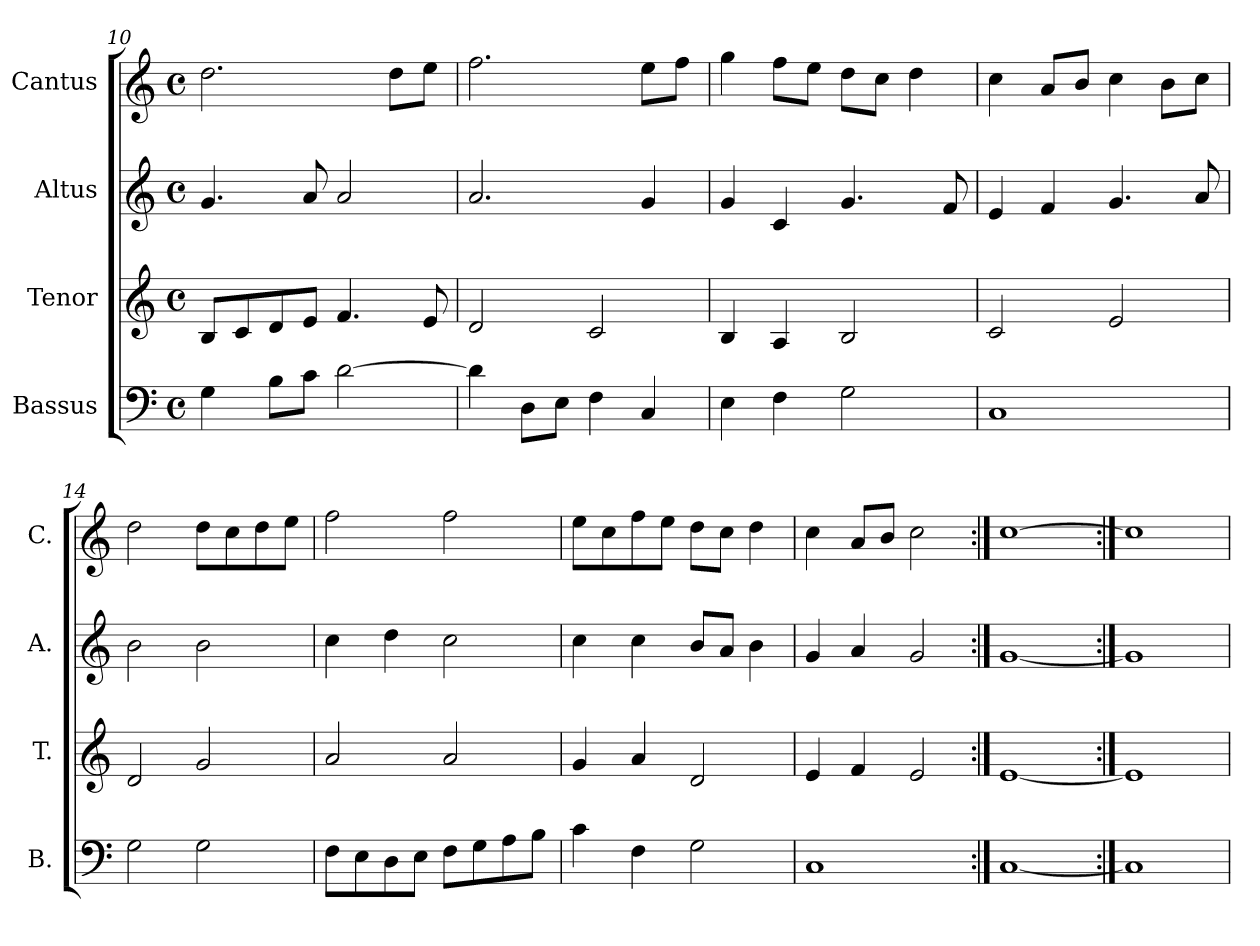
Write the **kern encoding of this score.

**kern	**kern	**kern	**kern
*part4	*part3	*part2	*part1
*staff4	*staff3	*staff2	*staff1
*I"Bassus	*I"Tenor	*I"Altus	*I"Cantus
*I'B.	*I'T.	*I'A.	*I'C.
!!LO:LB:g=z
*clefF4	*clefG2	*clefG2	*clefG2
*k[]	*k[]	*k[]	*k[]
*C:	*C:	*C:	*C:
*M4/4	*M4/4	*M4/4	*M4/4
*met(c)	*met(c)	*met(c)	*met(c)
=10	=10	=10	=10
4G\	8B/L	4.g/	2.dd\
.	8c/	.	.
8B\L	8d/	.	.
8c\J	8e/J	8a/	.
[2d\	4.f/	2a/	.
.	.	.	8dd\L
.	8e/	.	8ee\J
=11	=11	=11	=11
4d\]	2d/	2.a/	2.ff\
8D\L	.	.	.
8E\J	.	.	.
4F\	2c/	.	.
4C/	.	4g/	8ee\L
.	.	.	8ff\J
=12	=12	=12	=12
4E\	4B/	4g/	4gg\
4F\	4A/	4c/	8ff\L
.	.	.	8ee\J
2G\	2B/	4.g/	8dd\L
.	.	.	8cc\J
.	.	.	4dd\
.	.	8f/	.
=13	=13	=13	=13
1C/	2c/	4e/	4cc\
.	.	4f/	8a/L
.	.	.	8b/J
.	2e/	4.g/	4cc\
.	.	.	8b\L
.	.	8a/	8cc\J
=14	=14	=14	=14
2G\	2d/	2b\	2dd\
2G\	2g/	2b\	8dd\L
.	.	.	8cc\
.	.	.	8dd\
.	.	.	8ee\J
=15	=15	=15	=15
8F\L	2a/	4cc\	2ff\
8E\	.	.	.
8D\	.	4dd\	.
8E\J	.	.	.
8F\L	2a/	2cc\	2ff\
8G\	.	.	.
8A\	.	.	.
8B\J	.	.	.
=16	=16	=16	=16
4c\	4g/	4cc\	8ee\L
.	.	.	8cc\
4F\	4a/	4cc\	8ff\
.	.	.	8ee\J
2G\	2d/	8b/L	8dd\L
.	.	8a/J	8cc\J
.	.	4b\	4dd\
=17	=17	=17	=17
1C/	4e/	4g/	4cc\
.	4f/	4a/	8a/L
.	.	.	8b/J
.	2e/	2g/	2cc\
=18:|!	=18:|!	=18:|!	=18:|!
[1C/	[1e/	[1g/	[1cc\
=19:|!	=19:|!	=19:|!	=19:|!
1C/]	1e/]	1g/]	1cc\]
=	=	=	=
*-	*-	*-	*-
